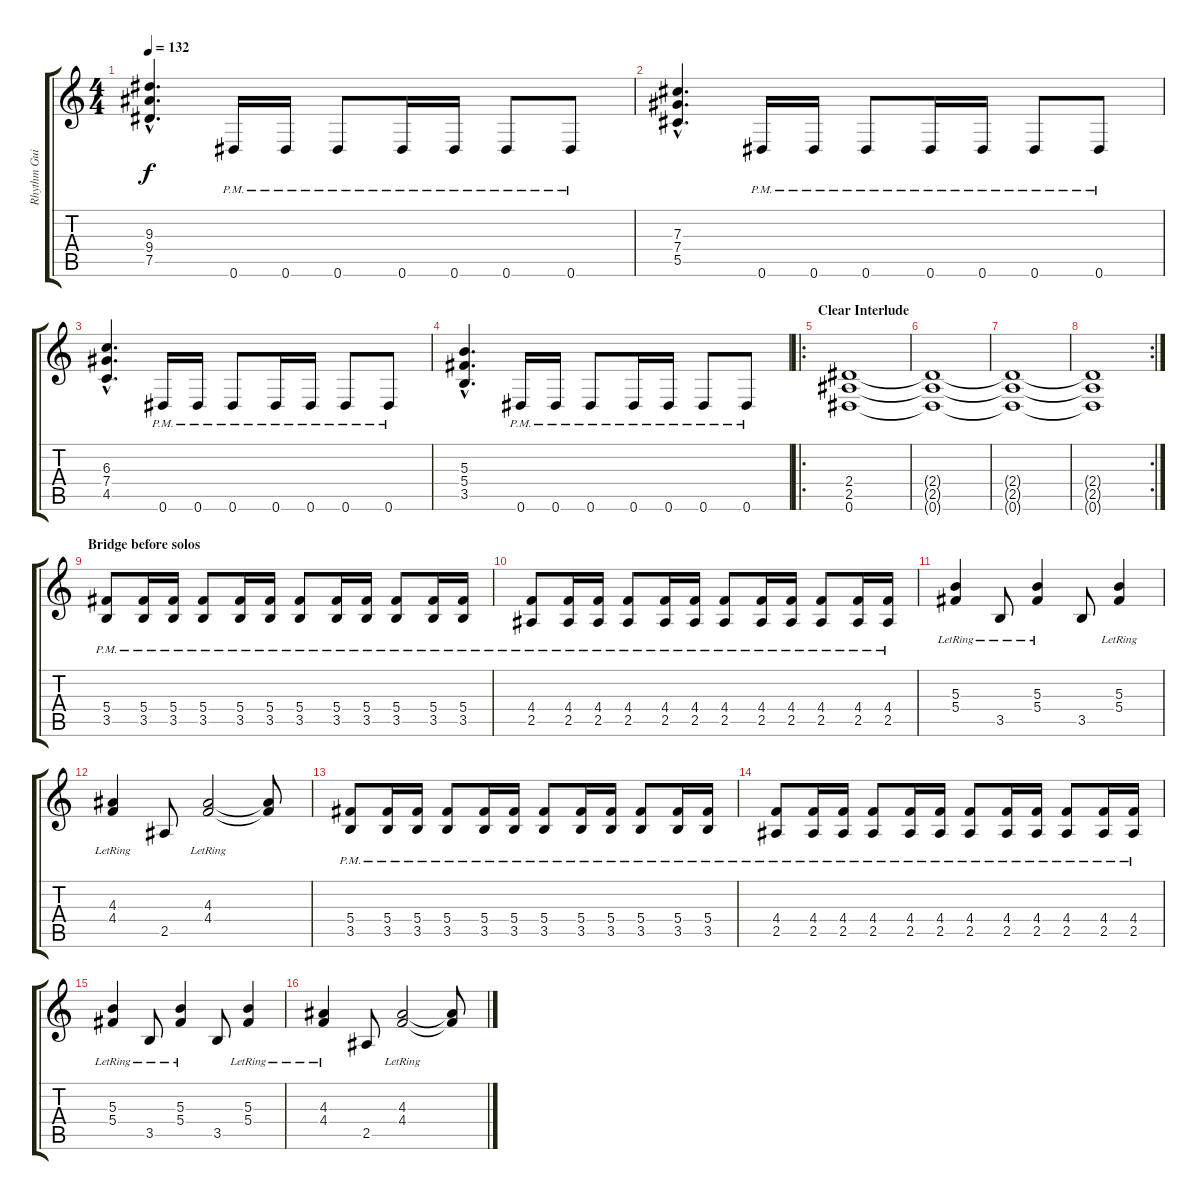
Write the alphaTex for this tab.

\track ("Rhythm Guitar" "Rhythm Gui") {instrument distortionguitar}
\staff {score tabs}
\tuning (Eb4 Bb3 Gb3 Db3 Ab2 Eb2) {hide}
\ts (4 4)
\tempo 132
\clef g2
\ks c
(9.3{hac} 9.4{hac} 7.5{hac}).4{d dy f} 0.6{pm}.16 0.6{pm}.16 0.6{pm}.8 0.6{pm}.16 0.6{pm}.16 0.6{pm}.8 0.6{pm}.8 |
(7.3{hac} 7.4{hac} 5.5{hac}).4{d} 0.6{pm}.16 0.6{pm}.16 0.6{pm}.8 0.6{pm}.16 0.6{pm}.16 0.6{pm}.8 0.6{pm}.8 |
(6.3{hac} 7.4{hac} 4.5{hac}).4{d} 0.6{pm}.16 0.6{pm}.16 0.6{pm}.8 0.6{pm}.16 0.6{pm}.16 0.6{pm}.8 0.6{pm}.8 |
(5.3{hac} 5.4{hac} 3.5{hac}).4{d} 0.6{pm}.16 0.6{pm}.16 0.6{pm}.8 0.6{pm}.16 0.6{pm}.16 0.6{pm}.8 0.6{pm}.8 |
\ro
\section ("" "Clear Interlude")
(2.4 2.5 0.6).1 |
(2.4{t} 2.5{t} 0.6{t}).1 |
(2.4{t} 2.5{t} 0.6{t}).1 |
\rc 2
(2.4{t} 2.5{t} 0.6{t}).1 |
\section ("" "Bridge before solos")
(5.4{pm} 3.5{pm}).8 (5.4{pm} 3.5{pm}).16 (5.4{pm} 3.5{pm}).16 (5.4{pm} 3.5{pm}).8 (5.4{pm} 3.5{pm}).16 (5.4{pm} 3.5{pm}).16 (5.4{pm} 3.5{pm}).8 (5.4{pm} 3.5{pm}).16 (5.4{pm} 3.5{pm}).16 (5.4{pm} 3.5{pm}).8 (5.4{pm} 3.5{pm}).16 (5.4{pm} 3.5{pm}).16 |
(4.4{pm} 2.5{pm}).8 (4.4{pm} 2.5{pm}).16 (4.4{pm} 2.5{pm}).16 (4.4{pm} 2.5{pm}).8 (4.4{pm} 2.5{pm}).16 (4.4{pm} 2.5{pm}).16 (4.4{pm} 2.5{pm}).8 (4.4{pm} 2.5{pm}).16 (4.4{pm} 2.5{pm}).16 (4.4{pm} 2.5{pm}).8 (4.4{pm} 2.5{pm}).16 (4.4{pm} 2.5{pm}).16 |
(5.3{lr} 5.4{lr}).4 3.5{lr}.8 (5.3{lr} 5.4{lr}).4 3.5.8 (5.3{lr} 5.4{lr}).4 |
(4.3{lr} 4.4{lr}).4 2.5.8 (4.3{lr} 4.4{lr}).2 (4.3{t} 4.4{t}).8 |
(5.4{pm} 3.5{pm}).8 (5.4{pm} 3.5{pm}).16 (5.4{pm} 3.5{pm}).16 (5.4{pm} 3.5{pm}).8 (5.4{pm} 3.5{pm}).16 (5.4{pm} 3.5{pm}).16 (5.4{pm} 3.5{pm}).8 (5.4{pm} 3.5{pm}).16 (5.4{pm} 3.5{pm}).16 (5.4{pm} 3.5{pm}).8 (5.4{pm} 3.5{pm}).16 (5.4{pm} 3.5{pm}).16 |
(4.4{pm} 2.5{pm}).8 (4.4{pm} 2.5{pm}).16 (4.4{pm} 2.5{pm}).16 (4.4{pm} 2.5{pm}).8 (4.4{pm} 2.5{pm}).16 (4.4{pm} 2.5{pm}).16 (4.4{pm} 2.5{pm}).8 (4.4{pm} 2.5{pm}).16 (4.4{pm} 2.5{pm}).16 (4.4{pm} 2.5{pm}).8 (4.4{pm} 2.5{pm}).16 (4.4{pm} 2.5{pm}).16 |
(5.3{lr} 5.4{lr}).4 3.5{lr}.8 (5.3{lr} 5.4{lr}).4 3.5.8 (5.3{lr} 5.4{lr}).4 |
(4.3{lr} 4.4{lr}).4 2.5.8 (4.3{lr} 4.4{lr}).2 (4.3{t} 4.4{t}).8
